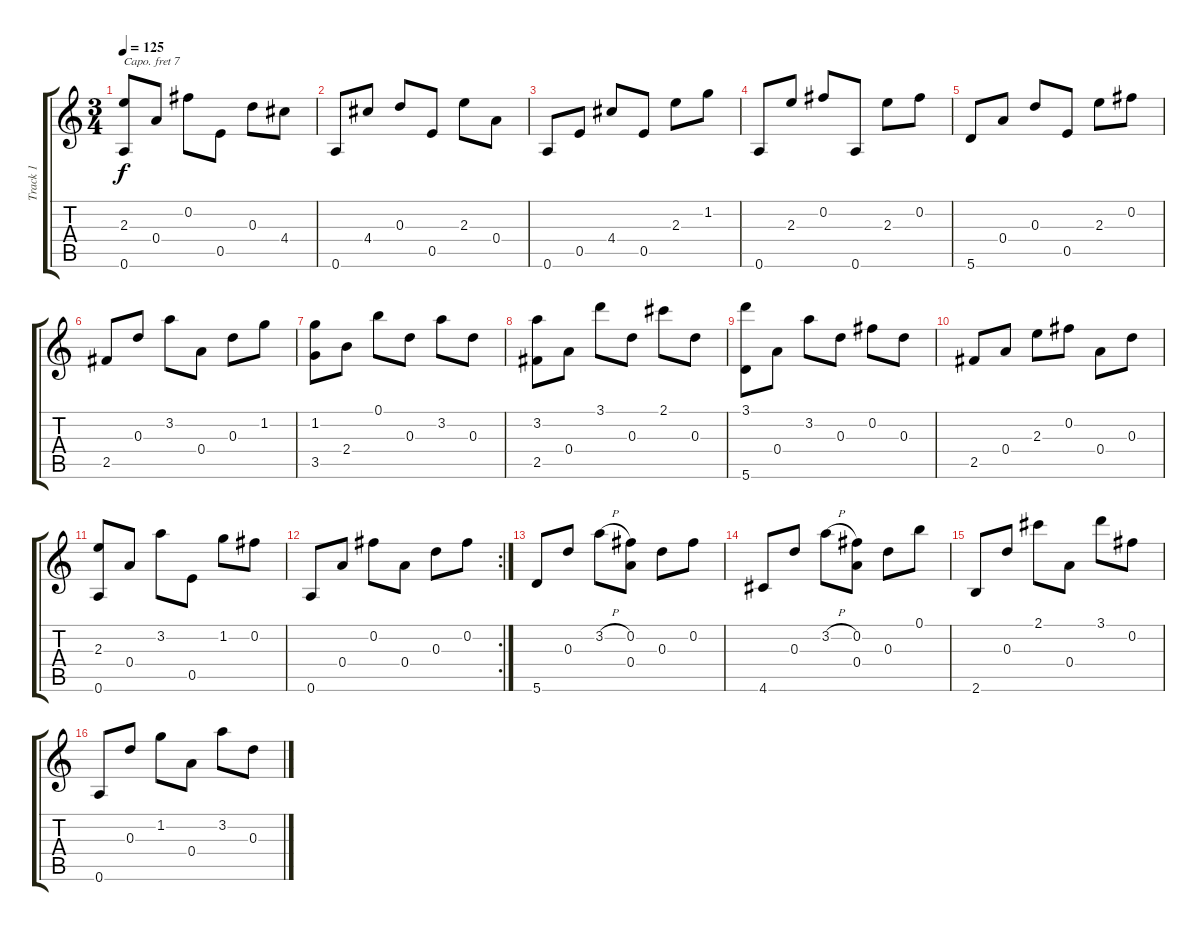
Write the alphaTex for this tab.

\track ("Track 1" "Track 1") {instrument acousticguitarsteel}
\staff {score tabs}
\capo 7
\tuning (E4 B3 G3 D3 A2 D2) {hide}
\ts (3 4)
\tempo 125
\clef g2
\ks c
(2.3 0.6).8{dy f} 0.4.8 0.2.8 0.5.8 0.3.8 4.4.8 |
0.6.8 4.4.8 0.3.8 0.5.8 2.3.8 0.4.8 |
0.6.8 0.5.8 4.4.8 0.5.8 2.3.8 1.2.8 |
0.6.8 2.3.8 0.2.8 0.6.8 2.3.8 0.2.8 |
5.6.8 0.4.8 0.3.8 0.5.8 2.3.8 0.2.8 |
2.5.8 0.3.8 3.2.8 0.4.8 0.3.8 1.2.8 |
(1.2 3.5).8 2.4.8 0.1.8 0.3.8 3.2.8 0.3.8 |
(3.2 2.5).8 0.4.8 3.1.8 0.3.8 2.1.8 0.3.8 |
(3.1 5.6).8 0.4.8 3.2.8 0.3.8 0.2.8 0.3.8 |
2.5.8 0.4.8 2.3.8 0.2.8 0.4.8 0.3.8 |
(2.3 0.6).8 0.4.8 3.2.8 0.5.8 1.2.8 0.2.8 |
\rc 2
0.6.8 0.4.8 0.2.8 0.4.8 0.3.8 0.2.8 |
5.6.8 0.3.8 3.2{h}.8 (0.2 0.4).8 0.3.8 0.2.8 |
4.6.8 0.3.8 3.2{h}.8 (0.2 0.4).8 0.3.8 0.1.8 |
2.6.8 0.3.8 2.1.8 0.4.8 3.1.8 0.2.8 |
0.6.8 0.3.8 1.2.8 0.4.8 3.2.8 0.3.8
